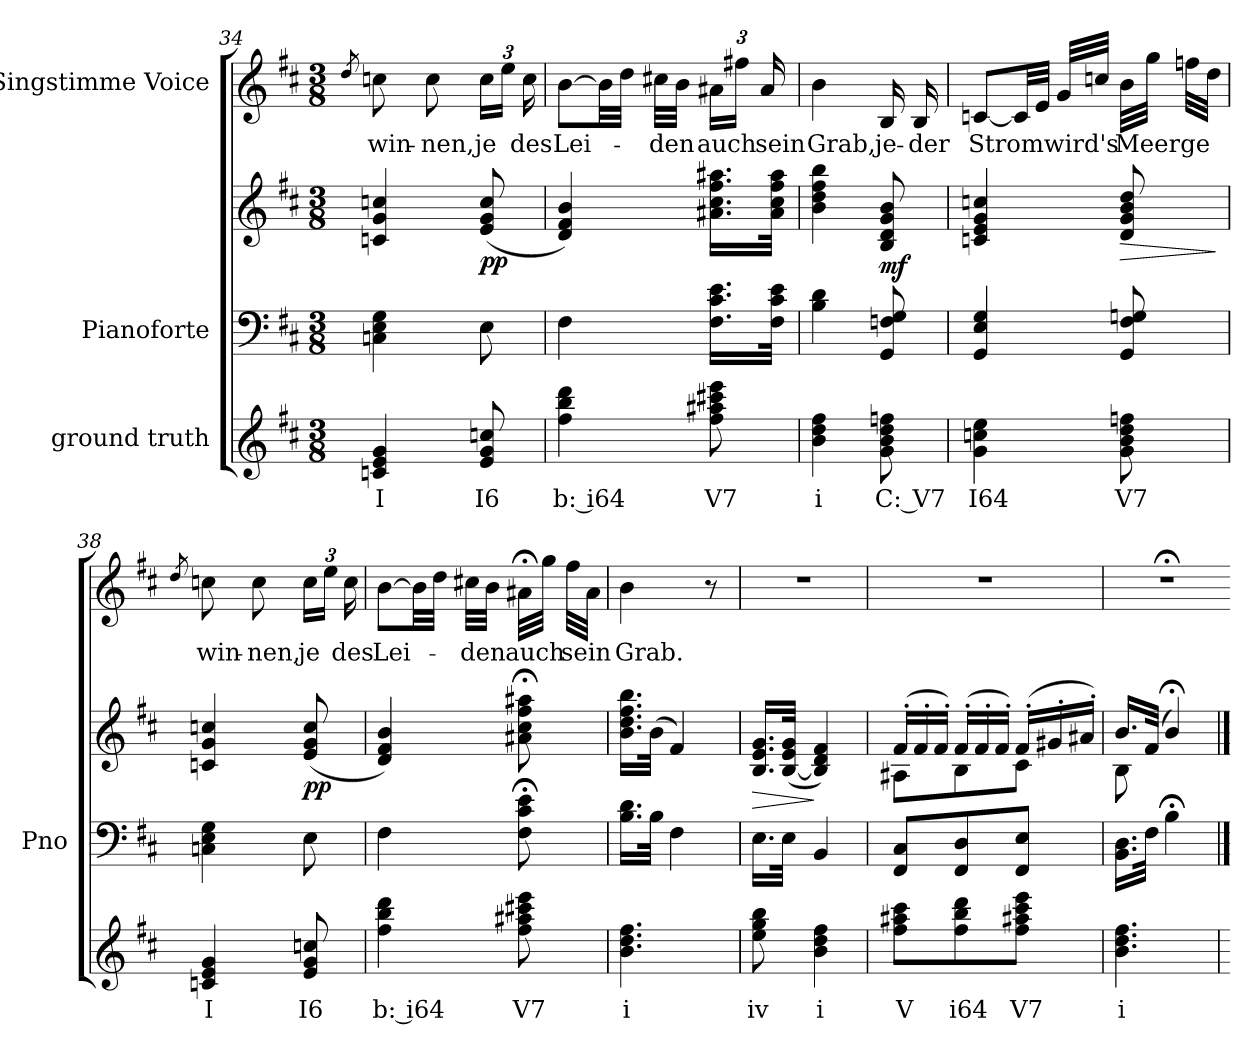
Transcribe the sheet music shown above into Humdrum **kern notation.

**kern	**text	**kern	**kern	**dynam	**kern	**text
*part3	*part3	*part2	*part2	*part2	*part1	*part1
*staff4	*staff4	*staff3	*staff2	*staff2/3	*staff1	*staff1
*I"ground truth	*	*I"Pianoforte	*	*	*I"Singstimme Voice	*
*	*	*I'Pno	*	*	*	*
*	*	*clefF4	*clefG2	*	*clefG2	*
*k[f#c#]	*	*k[f#c#]	*k[f#c#]	*	*k[f#c#]	*
*M3/8	*	*M3/8	*M3/8	*	*M3/8	*
=34	=34	=34	=34	=34	=34	=34
.	.	.	.	.	8qdd/	.
!	!	!	!	!	!	!LO:LY:b
4cn 4e 4g	I	4Cn\ 4E\ 4G\	4cn/ 4g/ 4ccn/	.	8ccn\	win-
!	!	!	!	!	!	!LO:LY:b
.	.	.	.	.	8cc\	-nen,
*	*	*	*	*	*Xbrackettup	*
!	!	!	!	!LO:DY:b	!	!LO:LY:b
8e 8g 8ccn	I6	8E\	(<8e/ 8g/ 8cc/	pp	24cc\LL	je
.	.	.	.	.	24ee\JJ	.
!	!	!	!	!	!	!LO:LY:b
.	.	.	.	.	24cc\	des
=35	=35	=35	=35	=35	=35	=35
!	!	!	!	!	!	!LO:LY:b
4ff# 4bb 4ddd	b: i64	4F#\	4d/ 4f#/ 4b/)	.	[8b\L	Lei-
.	.	.	.	.	32b\LL]	.
.	.	.	.	.	32dd\JJJ	.
!	!	!	!	!	!	!LO:LY:b
.	.	.	.	.	32cc#X\LLL	-den
.	.	.	.	.	32b\JJJ	.
!	!	!	!	!	!	!LO:LY:b
8ff# 8aa#X 8ccc#X 8eee	V7	16.F#\ 16.c#\ 16.e\LL	16.a#X\ 16.cc#\ 16.ff#\ 16.aa#X\LL	.	24a#X\LL	auch
.	.	.	.	.	24ff#X\JJ	.
!	!	!	!	!	!	!LO:LY:b
.	.	.	.	.	24a#/	sein
.	.	32F#\ 32c#\ 32e\JJk	32a#\ 32cc#\ 32ff#\ 32aa#\JJk	.	.	.
=36	=36	=36	=36	=36	=36	=36
!	!	!	!	!	!	!LO:LY:b
4b 4dd 4ff#	i	4B\ 4d\	4b\ 4dd\ 4ff#\ 4bb\	.	4b\	Grab,
!	!	!	!	!LO:DY:b	!	!LO:LY:b
8g 8b 8dd 8ffn	C: V7	8GG/ 8Fn/ 8G/	8B/ 8d/ 8g/ 8b/	mf	16B/	je-
!	!	!	!	!	!	!LO:LY:b
.	.	.	.	.	16B/	-der
=37	=37	=37	=37	=37	=37	=37
!	!	!	!	!	!	!LO:LY:b
4g 4ccn 4ee	I64	4GG/ 4E/ 4G/	4cn/ 4e/ 4g/ 4ccn/	.	[8cn/L	Strom
.	.	.	.	.	32c/LL]	.
.	.	.	.	.	32e/JJJ	.
!	!	!	!	!	!	!LO:LY:b
.	.	.	.	.	32g/LLL	wird's
.	.	.	.	.	32ccn/JJJ	.
!	!	!	!	!LO:HP:b	!	!
!	!	!	!	!	!	!LO:LY:b
8g 8b 8dd 8ffn	V7	8GG/ 8F#/ 8Gn/	8d/ 8g/ 8b/ 8dd/	>	32b\LLL	Meer
.	.	.	.	.	32gg\JJJ	.
!	!	!	!	!	!	!LO:LY:b
.	.	.	.	.	32ffn\LLL	ge
.	.	.	.	.	32dd\JJJ	.
.	.	.	.	]	.	.
!!LO:LB:g=z
=38	=38	=38	=38	=38	=38	=38
.	.	.	.	.	8qdd/	.
!	!	!	!	!	!	!LO:LY:b
4cn 4e 4g	I	4Cn\ 4E\ 4G\	4cn/ 4g/ 4ccn/	.	8ccn\	win-
!	!	!	!	!	!	!LO:LY:b
.	.	.	.	.	8cc\	-nen,
!	!	!	!	!LO:DY:b	!	!LO:LY:b
8e 8g 8ccn	I6	8E\	(<8e/ 8g/ 8cc/	pp	24cc\LL	je
.	.	.	.	.	24ee\JJ	.
!	!	!	!	!	!	!LO:LY:b
.	.	.	.	.	24cc\	des
=39	=39	=39	=39	=39	=39	=39
!	!	!	!	!	!	!LO:LY:b
4ff# 4bb 4ddd	b: i64	4F#\	4d/ 4f#/ 4b/)	.	[8b\L	Lei-
.	.	.	.	.	32b\LL]	.
.	.	.	.	.	32dd\JJJ	.
!	!	!	!	!	!	!LO:LY:b
.	.	.	.	.	32cc#X\LLL	-den
.	.	.	.	.	32b\JJJ	.
!	!	!	!	!	!	!LO:LY:b
8ff# 8aa#X 8ccc#X 8eee	V7	8F#\;< 8c#\;< 8e\;<	8a#X\;< 8cc#\;< 8ff#\;< 8aa#X\;<	.	32a#X;<\LLL	auch
.	.	.	.	.	32gg\JJJ	.
!	!	!	!	!	!	!LO:LY:b
.	.	.	.	.	32ff#\LLL	sein
.	.	.	.	.	32a#\JJJ	.
=40	=40	=40	=40	=40	=40	=40
!	!	!	!	!	!	!LO:LY:b
4.b 4.dd 4.ff#	i	16.B\ 16.d\LL	16.b\ 16.dd\ 16.ff#\ 16.bb\LL	.	4b\	Grab.
.	.	32B\JJk	(>32b\JJk	.	.	.
.	.	4F#\	4f#/)	.	.	.
.	.	.	.	.	8r	.
=41	=41	=41	=41	=41	=41	=41
!	!	!	!	!LO:HP:b	!	!
8ee 8gg 8bb	iv	16.E\LL	16.B/ 16.e/ 16.g/LL	>	4.r	.
.	.	32E\JJk	(>[32B/ 32e/ 32g/JJk	.	.	.
4b 4dd 4ff#	i	4BB/	4B/] 4d/ 4f#/)	]	.	.
=42	=42	=42	=42	=42	=42	=42
*	*	*	*Xtuplet	*	*	*
*	*	*	*^	*	*	*
8ff# 8aa#X 8ccc#L	V	8FF#/ 8C#/L	(>24f#'/LL	8A#X\L	.	4.r	.
.	.	.	24f#'/	.	.	.	.
.	.	.	24f#'/JJ)	.	.	.	.
8ff# 8bb 8ddd	i64	8FF#/ 8D/	(>24f#'/LL	8B\	.	.	.
.	.	.	24f#'/	.	.	.	.
.	.	.	24f#'/JJ)	.	.	.	.
8ff# 8aa#X 8ccc# 8eeeJ	V7	8FF#/ 8E/J	(>24f#'/LL	8c#\J	.	.	.
.	.	.	24g#X'/	.	.	.	.
.	.	.	24a#X'/JJ)	.	.	.	.
=43	=43	=43	=43	=43	=43	=43	=43
4.b 4.dd 4.ff#	i	16.BB\ 16.D\LL	16.b/LL	8B\	.	4.r;<	.
.	.	32F#\JJk	(>32f#/JJk	.	.	.	.
.	.	4B;<\	4b;</)	4ryy	.	.	.
*	*	*	*v	*v	*	*	*
=	==	==	==	==	==	==
*-	*-	*-	*-	*-	*-	*-
